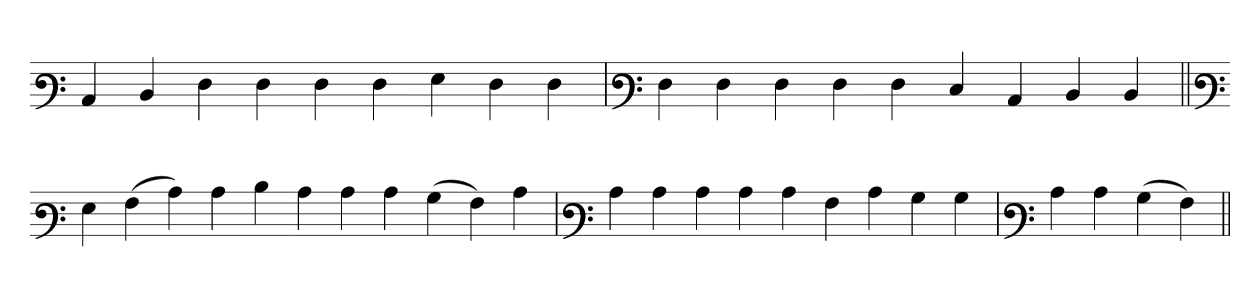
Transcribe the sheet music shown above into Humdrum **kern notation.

**kern
*part1
*staff1
*clefF3
=
4C
4D
4F
4F
4F
4F
4G
4F
4F
=
*clefF3
4F
4F
4F
4F
4F
4E
4C
4D
4D
=||
*clefF3
4G
(4A
4c)
4c
4d
4c
4c
4c
(4B
4A)
4c
=
*clefF3
4c
4c
4c
4c
4c
4A
4c
4B
4B
=
*clefF3
4c
4c
(4B
4A)
=||
*-
